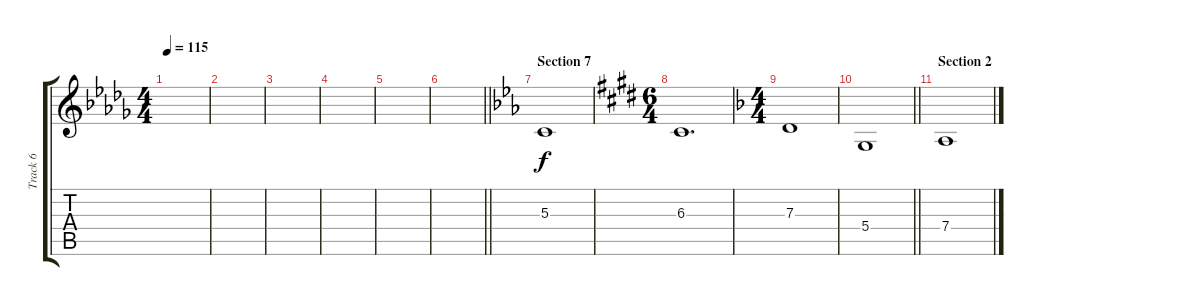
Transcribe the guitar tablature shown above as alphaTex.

\track ("Track 6" "Track 6") {instrument cello}
\staff {score tabs}
\tuning (E4 B3 G3 D3 A2 E2) {hide}
\ts (4 4)
\tempo 115
\clef g2
\ks db
|
|
|
|
|
\barLineRight lightlight
|
\section ("" "Section 7")
\ks eb
5.3.1 |
\ts (6 4)
\ks e
6.3.1{d} |
\ts (4 4)
\ks f
7.3.1 |
\barLineRight lightlight
5.4.1 |
\section ("" "Section 2")
7.4.1
